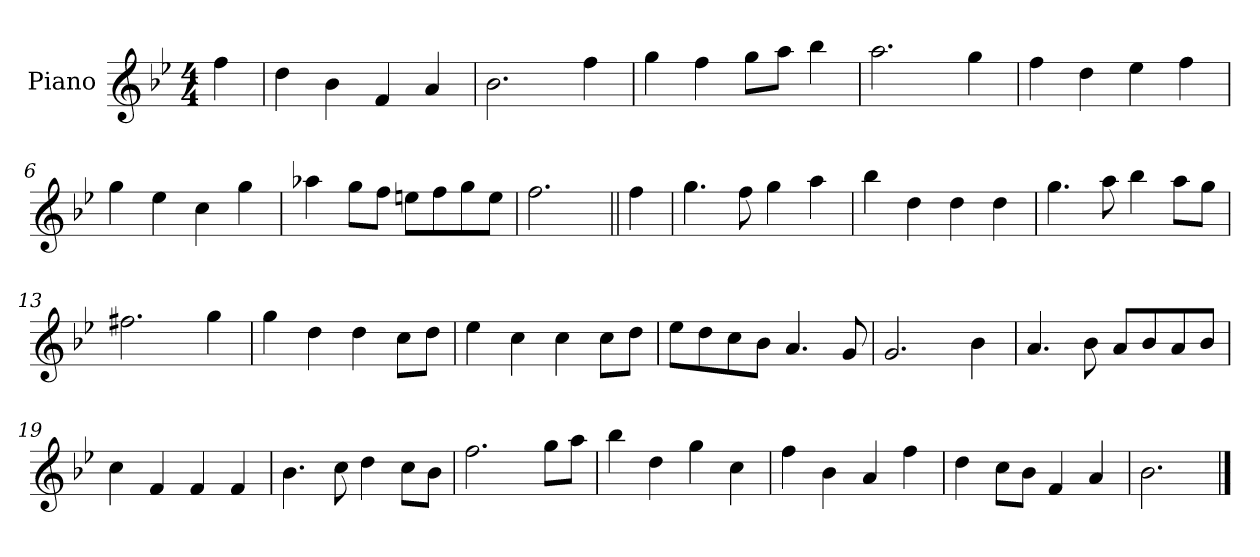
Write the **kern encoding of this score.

**kern
*part1
*staff1
*I"Piano
*I'Pno.
*clefG2
*k[b-e-]
*M4/4
=
4ff\
=1
4dd\
4b-\
4f/
4a/
=2
2.b-\
4ff\
=3
4gg\
4ff\
8gg\L
8aa\J
4bb-\
=4
2.aa\
4gg\
=5
4ff\
4dd\
4ee-\
4ff\
=6
4gg\
4ee-\
4cc\
4gg\
=7
4aa-X\
8gg\L
8ff\J
8een\L
8ff\
8gg\
8ee\J
=8
2.ff\
=9||
4ff\
=10
4.gg\
8ff\
4gg\
4aa\
=11
4bb-\
4dd\
4dd\
4dd\
=12
4.gg\
8aa\
4bb-\
8aa\L
8gg\J
=13
2.ff#X\
4gg\
=14
4gg\
4dd\
4dd\
8cc\L
8dd\J
=15
4ee-\
4cc\
4cc\
8cc\L
8dd\J
=16
8ee-\L
8dd\
8cc\
8b-\J
4.a/
8g/
=17
2.g/
4b-\
=18
4.a/
8b-\
8a/L
8b-/
8a/
8b-/J
=19
4cc\
4f/
4f/
4f/
=20
4.b-\
8cc\
4dd\
8cc\L
8b-\J
=21
2.ff\
8gg\L
8aa\J
=22
4bb-\
4dd\
4gg\
4cc\
=23
4ff\
4b-\
4a/
4ff\
=24
4dd\
8cc\L
8b-\J
4f/
4a/
=25
2.b-\
==
*-
